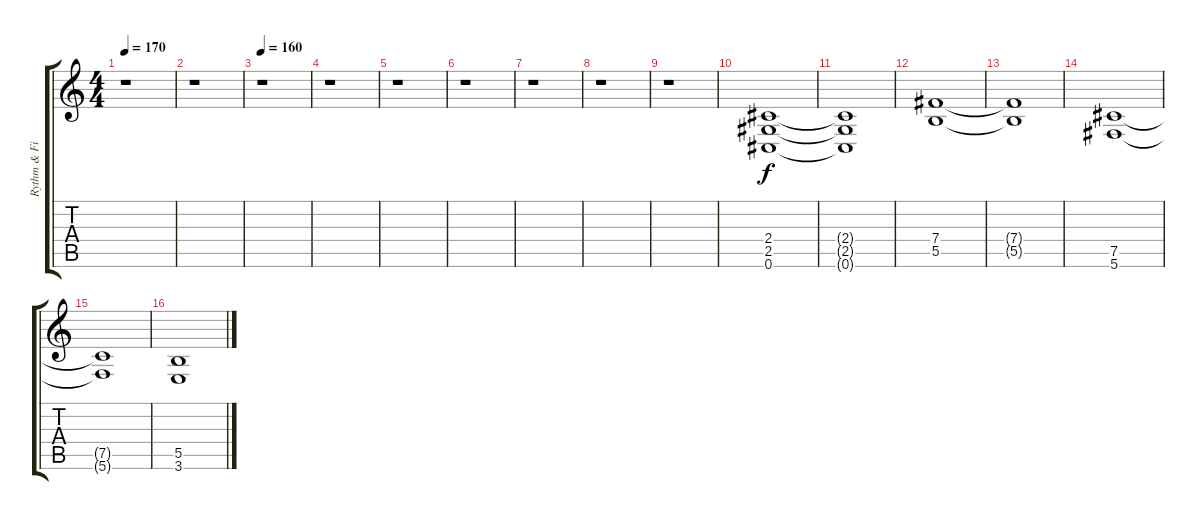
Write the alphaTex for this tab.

\track ("Rythm & Fills" "Rythm & Fi") {instrument distortionguitar}
\staff {score tabs}
\tuning (Db4 Ab3 E3 B2 Gb2 Db2) {hide}
\ts (4 4)
\tempo 170
\clef g2
\ks c
r.1{dy f} |
r.1 |
\tempo 160
r.1 |
r.1 |
r.1 |
r.1 |
r.1 |
r.1 |
r.1 |
(2.4 2.5 0.6).1 |
(2.4{t} 2.5{t} 0.6{t}).1 |
(7.4 5.5).1 |
(7.4{t} 5.5{t}).1 |
(7.5 5.6).1 |
(7.5{t} 5.6{t}).1 |
(5.5 3.6).1
